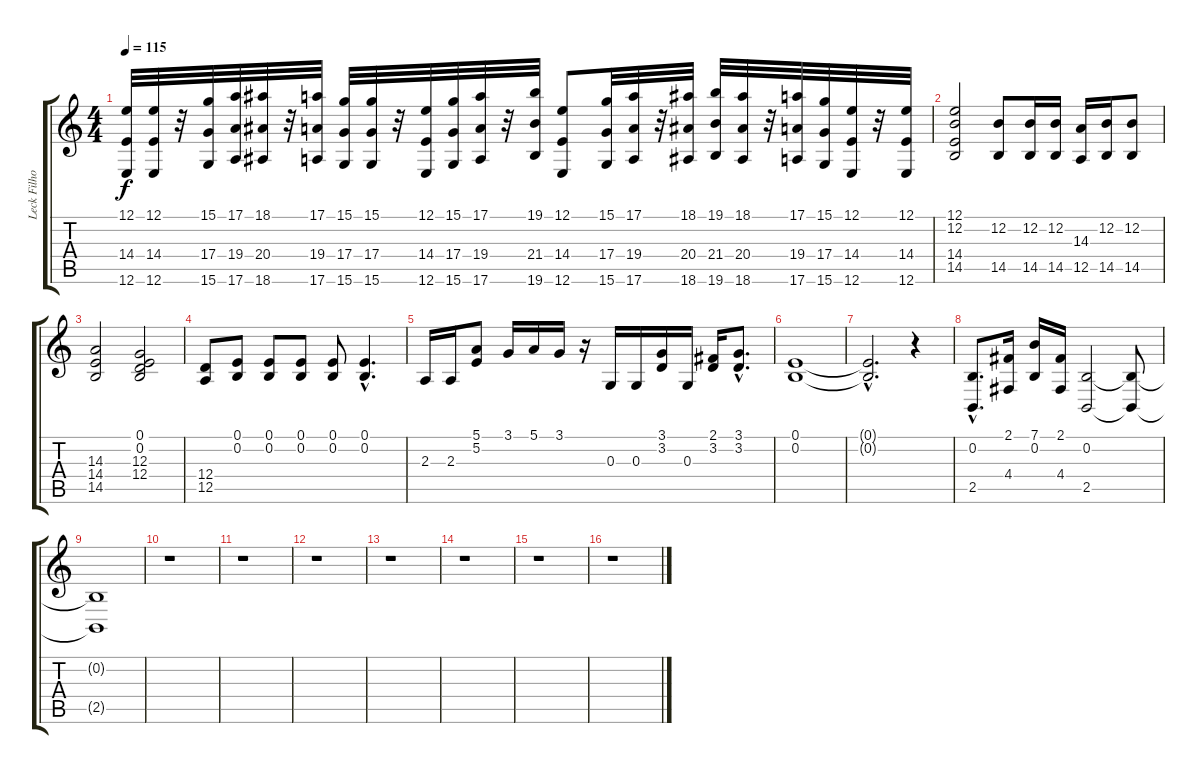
\track ("Leck Filho" "Leck Filho") {instrument rockorgan}
\staff {score tabs}
\tuning (E4 B3 G3 D3 A2 E2) {hide}
\ts (4 4)
\tempo 115
\clef g2
\ks c
(12.1 14.4 12.6).32{dy f} (12.1 14.4 12.6).32 r.32 (15.1 17.4 15.6).32 (17.1 19.4 17.6).32 (18.1 20.4 18.6).32 r.32 (17.1 19.4 17.6).32 (15.1 17.4 15.6).32 (15.1 17.4 15.6).32 r.32 (12.1 14.4 12.6).32 (15.1 17.4 15.6).32 (17.1 19.4 17.6).32 r.32 (19.1 21.4 19.6).32 (12.1 14.4 12.6).8 (15.1 17.4 15.6).32 (17.1 19.4 17.6).32 r.32 (18.1 20.4 18.6).32 (19.1 21.4 19.6).32 (18.1 20.4 18.6).32 r.32 (17.1 19.4 17.6).32 (15.1 17.4 15.6).32 (12.1 14.4 12.6).32 r.32 (12.1 14.4 12.6).32 |
(12.1 12.2 14.4 14.5).2 (12.2 14.5).8 (12.2 14.5).16 (12.2 14.5).16 (14.3 12.5).16 (12.2 14.5).16 (12.2 14.5).8 |
(14.3 14.4 14.5).2 (0.1 0.2 12.3 12.4).2 |
(12.4 12.5).8 (0.1 0.2).8 (0.1 0.2).8 (0.1 0.2).8 (0.1 0.2).8 (0.1{hac} 0.2{hac}).4{d} |
2.3.16 2.3.16 (5.1 5.2).8 3.1.16 5.1.16 3.1.16 r.16 0.3.16 0.3.16 (3.1 3.2).16 0.3.16 (2.1 3.2).16 (3.1{hac} 3.2{hac}).8{d} |
(0.1 0.2).1 |
(0.1{hac t} 0.2{hac t}).2{d} r.4 |
(0.2{hac} 2.5{hac}).8{d} (2.1 4.4).16 (7.1 0.2).16 (2.1 4.4).16 (0.2 2.5).2 (0.2{t} 2.5{t}).8 |
(0.2{t} 2.5{t}).1 |
r.1 |
r.1 |
r.1 |
r.1 |
r.1 |
r.1 |
r.1
